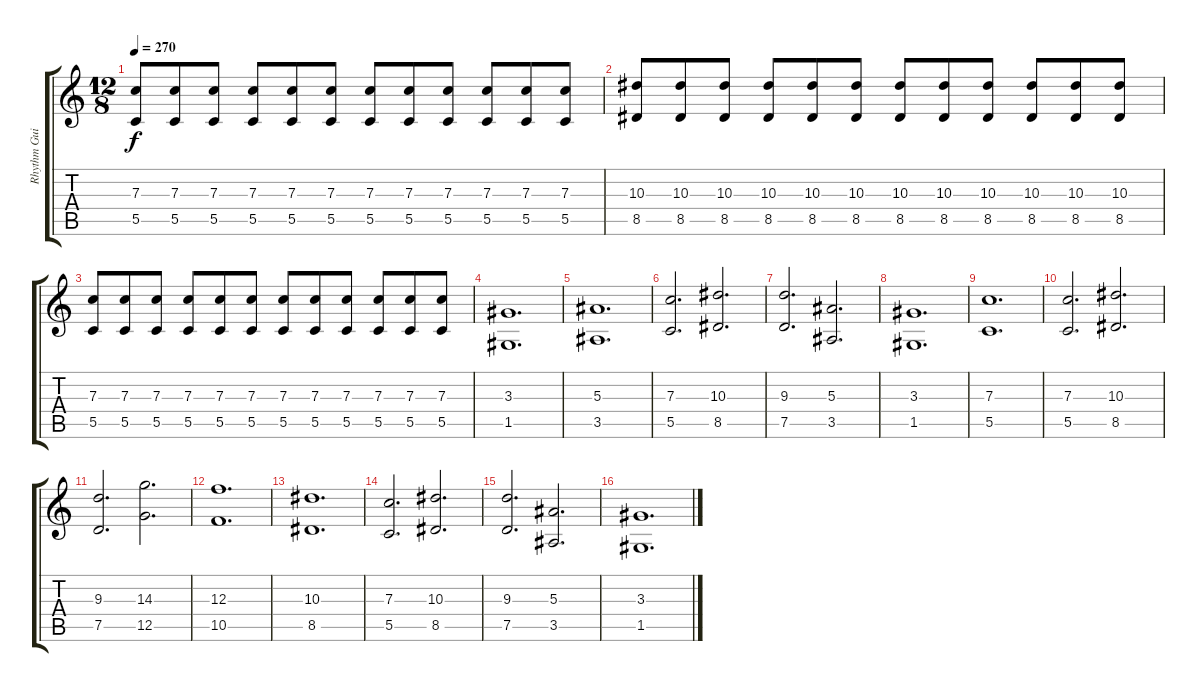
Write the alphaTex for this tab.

\track ("Rhythm Guitar 2" "Rhythm Gui") {instrument distortionguitar}
\staff {score tabs}
\tuning (D4 A3 F3 C3 G2 C2) {hide}
\ts (12 8)
\tempo 270
\clef g2
\ks c
(7.3 5.5).8{dy f} (7.3 5.5).8 (7.3 5.5).8 (7.3 5.5).8 (7.3 5.5).8 (7.3 5.5).8 (7.3 5.5).8 (7.3 5.5).8 (7.3 5.5).8 (7.3 5.5).8 (7.3 5.5).8 (7.3 5.5).8 |
(10.3 8.5).8 (10.3 8.5).8 (10.3 8.5).8 (10.3 8.5).8 (10.3 8.5).8 (10.3 8.5).8 (10.3 8.5).8 (10.3 8.5).8 (10.3 8.5).8 (10.3 8.5).8 (10.3 8.5).8 (10.3 8.5).8 |
(7.3 5.5).8 (7.3 5.5).8 (7.3 5.5).8 (7.3 5.5).8 (7.3 5.5).8 (7.3 5.5).8 (7.3 5.5).8 (7.3 5.5).8 (7.3 5.5).8 (7.3 5.5).8 (7.3 5.5).8 (7.3 5.5).8 |
(3.3 1.5).1{d} |
(5.3 3.5).1{d} |
(7.3 5.5).2{d} (10.3 8.5).2{d} |
(9.3 7.5).2{d} (5.3 3.5).2{d} |
(3.3 1.5).1{d} |
(7.3 5.5).1{d} |
(7.3 5.5).2{d} (10.3 8.5).2{d} |
(9.3 7.5).2{d} (14.3 12.5).2{d} |
(12.3 10.5).1{d} |
(10.3 8.5).1{d} |
(7.3 5.5).2{d} (10.3 8.5).2{d} |
(9.3 7.5).2{d} (5.3 3.5).2{d} |
(3.3 1.5).1{d}
